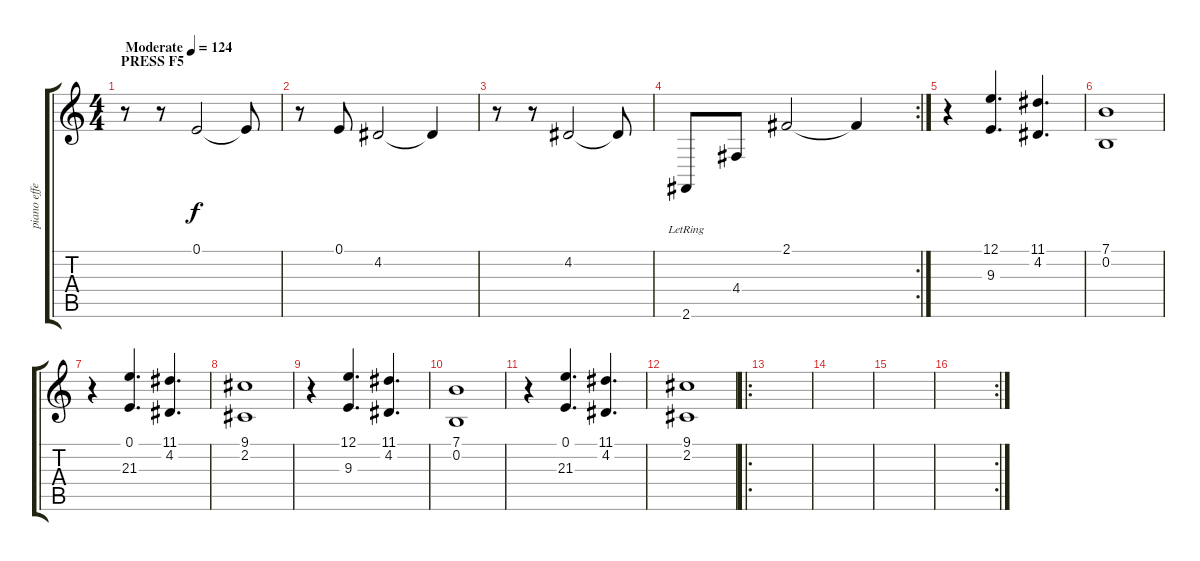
\track ("piano effect" "piano effe") {instrument brightacousticpiano}
\staff {score tabs}
\tuning (E4 B3 G3 D3 A2 E2) {hide}
\ts (4 4)
\section ("" "PRESS F5")
\tempo (124 "Moderate")
\clef g2
\ks c
r.8{dy f instrument brightacousticpiano} r.8 0.1.2 0.1{t}.8 |
r.8 0.1.8 4.2.2 4.2{t}.4 |
r.8 r.8 4.2.2 4.2{t}.8 |
\rc 2
2.6{lr}.8 4.4.8 2.1.2 2.1{t}.4 |
r.4 (12.1 9.3).4{d} (11.1 4.2).4{d} |
(7.1 0.2).1 |
r.4 (0.1 21.3).4{d} (11.1 4.2).4{d} |
(9.1 2.2).1 |
r.4 (12.1 9.3).4{d} (11.1 4.2).4{d} |
(7.1 0.2).1 |
r.4 (0.1 21.3).4{d} (11.1 4.2).4{d} |
(9.1 2.2).1 |
\ro
|
|
|
\rc 2
